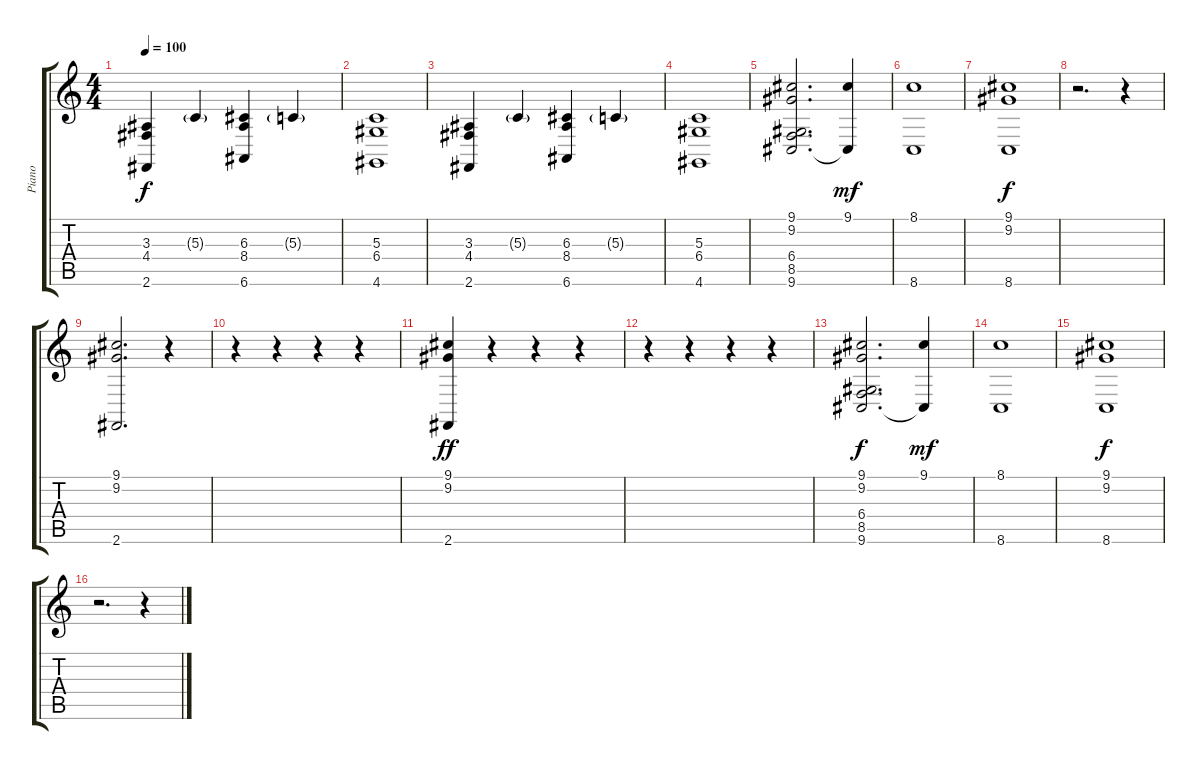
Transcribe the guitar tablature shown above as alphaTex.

\track ("Piano" "Piano") {instrument brightacousticpiano}
\staff {score tabs}
\tuning (E4 B3 G3 D3 A2 E2) {hide}
\ts (4 4)
\tempo 100
\clef g2
\ks c
(3.3 4.4 2.6).4{dy f} 5.3{g}.4 (6.3 8.4 6.6).4 5.3{g}.4 |
(5.3 6.4 4.6).1 |
(3.3 4.4 2.6).4 5.3{g}.4 (6.3 8.4 6.6).4 5.3{g}.4 |
(5.3 6.4 4.6).1 |
(9.1 9.2 6.4 8.5 9.6).2{d} (9.1 9.6{t}).4{dy mf} |
(8.1 8.6).1 |
(9.1 9.2 8.6).1{dy f} |
r.2{d} r.4 |
(9.1 9.2 2.6).2{d} r.4 |
r.4 r.4 r.4 r.4 |
(9.1 9.2 2.6).4{dy ff} r.4 r.4 r.4 |
r.4 r.4 r.4 r.4 |
(9.1 9.2 6.4 8.5 9.6).2{d dy f} (9.1 9.6{t}).4{dy mf} |
(8.1 8.6).1 |
(9.1 9.2 8.6).1{dy f} |
r.2{d} r.4
